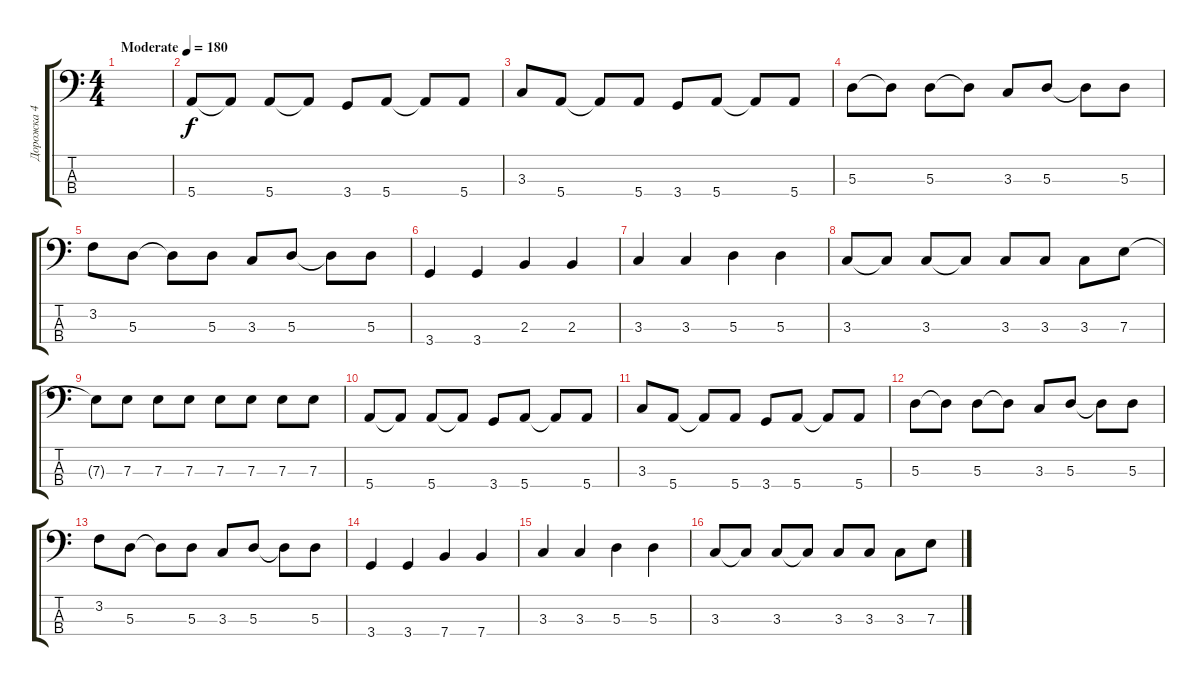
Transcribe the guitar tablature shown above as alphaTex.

\track ("Дорожка 4" "Дорожка 4") {instrument electricbassfinger}
\staff {score tabs}
\tuning (G2 D2 A1 E1) {hide}
\ts (4 4)
\tempo (180 "Moderate")
\clef f4
\ks c
|
5.4.8 5.4{t}.8 5.4.8 5.4{t}.8 3.4.8 5.4.8 5.4{t}.8 5.4.8 |
3.3.8 5.4.8 5.4{t}.8 5.4.8 3.4.8 5.4.8 5.4{t}.8 5.4.8 |
5.3.8 5.3{t}.8 5.3.8 5.3{t}.8 3.3.8 5.3.8 5.3{t}.8 5.3.8 |
3.2.8 5.3.8 5.3{t}.8 5.3.8 3.3.8 5.3.8 5.3{t}.8 5.3.8 |
3.4.4 3.4.4 2.3.4 2.3.4 |
3.3.4 3.3.4 5.3.4 5.3.4 |
3.3.8 3.3{t}.8 3.3.8 3.3{t}.8 3.3.8 3.3.8 3.3.8 7.3.8 |
7.3{t}.8 7.3.8 7.3.8 7.3.8 7.3.8 7.3.8 7.3.8 7.3.8 |
5.4.8 5.4{t}.8 5.4.8 5.4{t}.8 3.4.8 5.4.8 5.4{t}.8 5.4.8 |
3.3.8 5.4.8 5.4{t}.8 5.4.8 3.4.8 5.4.8 5.4{t}.8 5.4.8 |
5.3.8 5.3{t}.8 5.3.8 5.3{t}.8 3.3.8 5.3.8 5.3{t}.8 5.3.8 |
3.2.8 5.3.8 5.3{t}.8 5.3.8 3.3.8 5.3.8 5.3{t}.8 5.3.8 |
3.4.4 3.4.4 7.4.4 7.4.4 |
3.3.4 3.3.4 5.3.4 5.3.4 |
3.3.8 3.3{t}.8 3.3.8 3.3{t}.8 3.3.8 3.3.8 3.3.8 7.3.8
